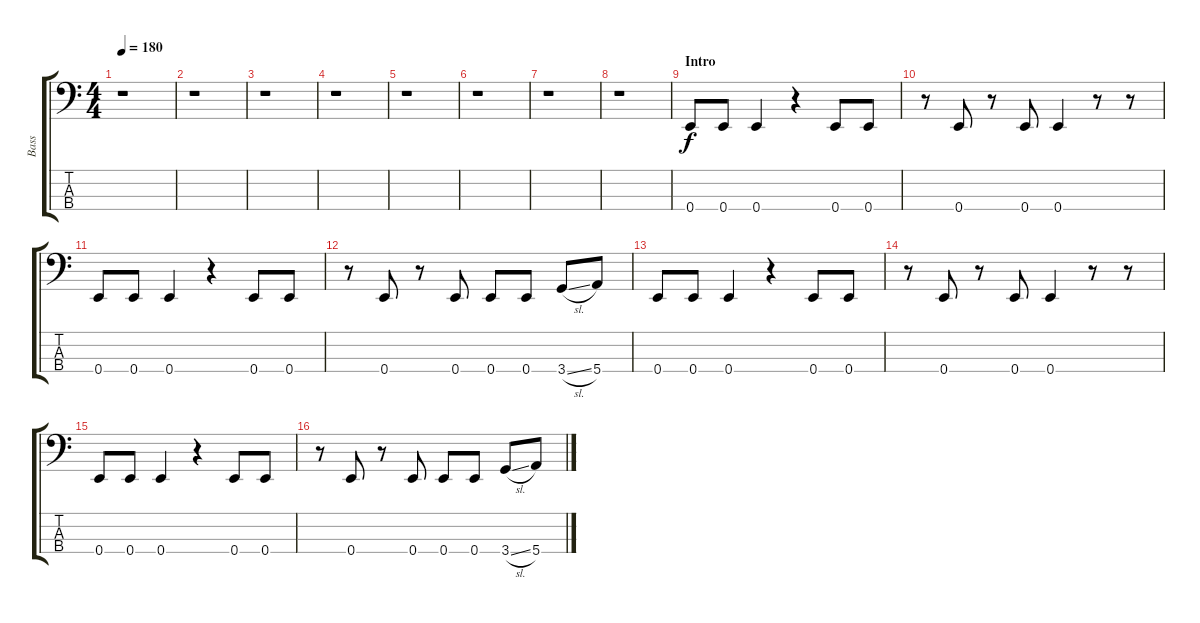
\track ("Bass" "Bass") {instrument electricbassfinger}
\staff {score tabs}
\tuning (G2 D2 A1 E1) {hide}
\ts (4 4)
\tempo 180
\clef f4
\ks c
r.1{dy f instrument electricbassfinger} |
r.1 |
r.1 |
r.1 |
r.1 |
r.1 |
r.1 |
r.1 |
\section ("" "Intro")
0.4.8 0.4.8 0.4.4 r.4 0.4.8 0.4.8 |
r.8 0.4.8 r.8 0.4.8 0.4.4 r.8 r.8 |
0.4.8 0.4.8 0.4.4 r.4 0.4.8 0.4.8 |
r.8 0.4.8 r.8 0.4.8 0.4.8 0.4.8 3.4{sl}.8 5.4.8 |
0.4.8 0.4.8 0.4.4 r.4 0.4.8 0.4.8 |
r.8 0.4.8 r.8 0.4.8 0.4.4 r.8 r.8 |
0.4.8 0.4.8 0.4.4 r.4 0.4.8 0.4.8 |
r.8 0.4.8 r.8 0.4.8 0.4.8 0.4.8 3.4{sl}.8 5.4.8
